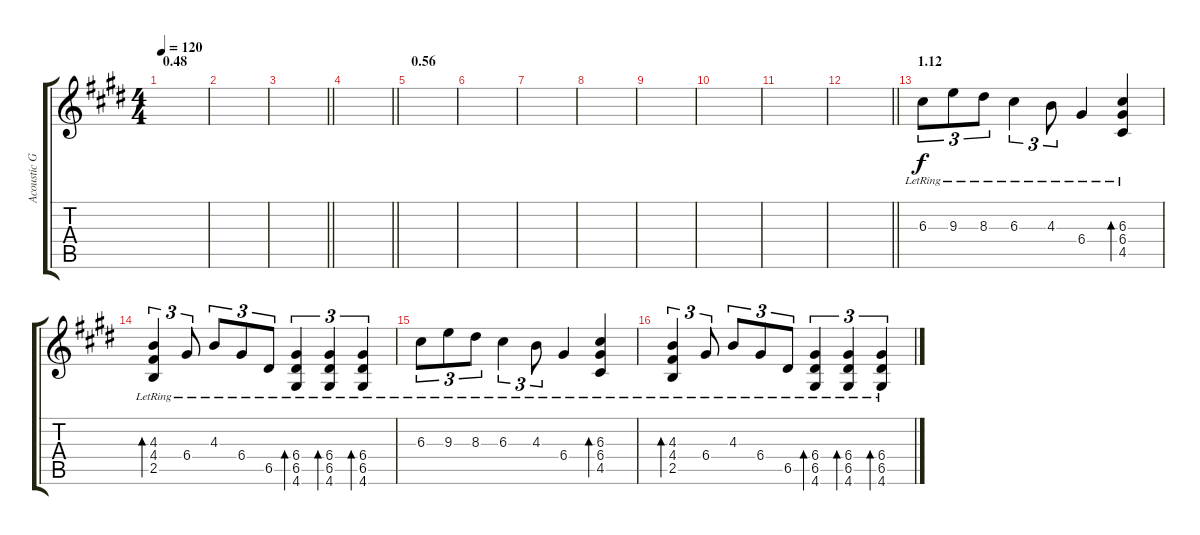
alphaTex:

\track ("Acoustic Guitar" "Acoustic G") {instrument acousticguitarnylon}
\staff {score tabs}
\tuning (E4 B3 G3 D3 A2 E2) {hide}
\ts (4 4)
\section ("" "0.48")
\tempo 120
\clef g2
\ks c#minor
|
|
\barLineRight lightlight
|
\barLineRight lightlight
|
\section ("" "0.56")
|
|
|
|
|
|
|
\barLineRight lightlight
|
\section ("" "1.12")
6.3{lr}.8{tu (3 2) dy f volume 13} 9.3{lr}.8{tu (3 2)} 8.3{lr}.8{tu (3 2)} 6.3{lr}.4{tu (3 2)} 4.3{lr}.8{tu (3 2)} 6.4{lr}.4 (6.3{lr} 6.4{lr} 4.5{lr}).4{bd 30} |
(4.3{lr} 4.4{lr} 2.5{lr}).4{tu (3 2) bd 30} 6.4{lr}.8{tu (3 2)} 4.3{lr}.8{tu (3 2)} 6.4{lr}.8{tu (3 2)} 6.5{lr}.8{tu (3 2)} (6.4{lr} 6.5{lr} 4.6{lr}).4{tu (3 2) bd 30} (6.4{lr} 6.5{lr} 4.6{lr}).4{tu (3 2) bd 30} (6.4{lr} 6.5{lr} 4.6{lr}).4{tu (3 2) bd 30} |
6.3{lr}.8{tu (3 2)} 9.3{lr}.8{tu (3 2)} 8.3{lr}.8{tu (3 2)} 6.3{lr}.4{tu (3 2)} 4.3{lr}.8{tu (3 2)} 6.4{lr}.4 (6.3{lr} 6.4{lr} 4.5{lr}).4{bd 30} |
(4.3{lr} 4.4{lr} 2.5{lr}).4{tu (3 2) bd 30} 6.4{lr}.8{tu (3 2)} 4.3{lr}.8{tu (3 2)} 6.4{lr}.8{tu (3 2)} 6.5{lr}.8{tu (3 2)} (6.4{lr} 6.5{lr} 4.6{lr}).4{tu (3 2) bd 30} (6.4{lr} 6.5{lr} 4.6{lr}).4{tu (3 2) bd 30} (6.4{lr} 6.5{lr} 4.6{lr}).4{tu (3 2) bd 30}
